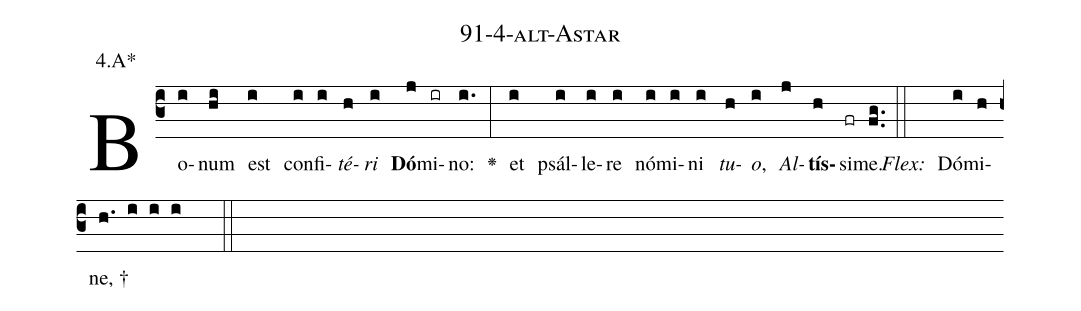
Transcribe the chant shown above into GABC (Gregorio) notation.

name: 91-4-alt-Astar;
annotation: 4.A*;
%%
(c3)Bo(i)num(hi) est(i) con(i)fi(i)<i>té</i>(h)<i>ri</i>(i) <b>Dó</b>(j)mi(ir)no:(i.) <v>\greheightstar</v>(:) et(i) psál(i)le(i)re(i) nó(i)mi(i)ni(i) <i>tu</i>(h)<i>o</i>,(i) <i>Al</i>(j)<b>tís</b>(h)si(fr)me.(fg..) (::)
<i>Flex:</i>()  Dó(i)mi(h)ne, †(h. i i i  ::)

%E(i) u(h) o(i) u(j) a(h) e.(fg..) (::)
